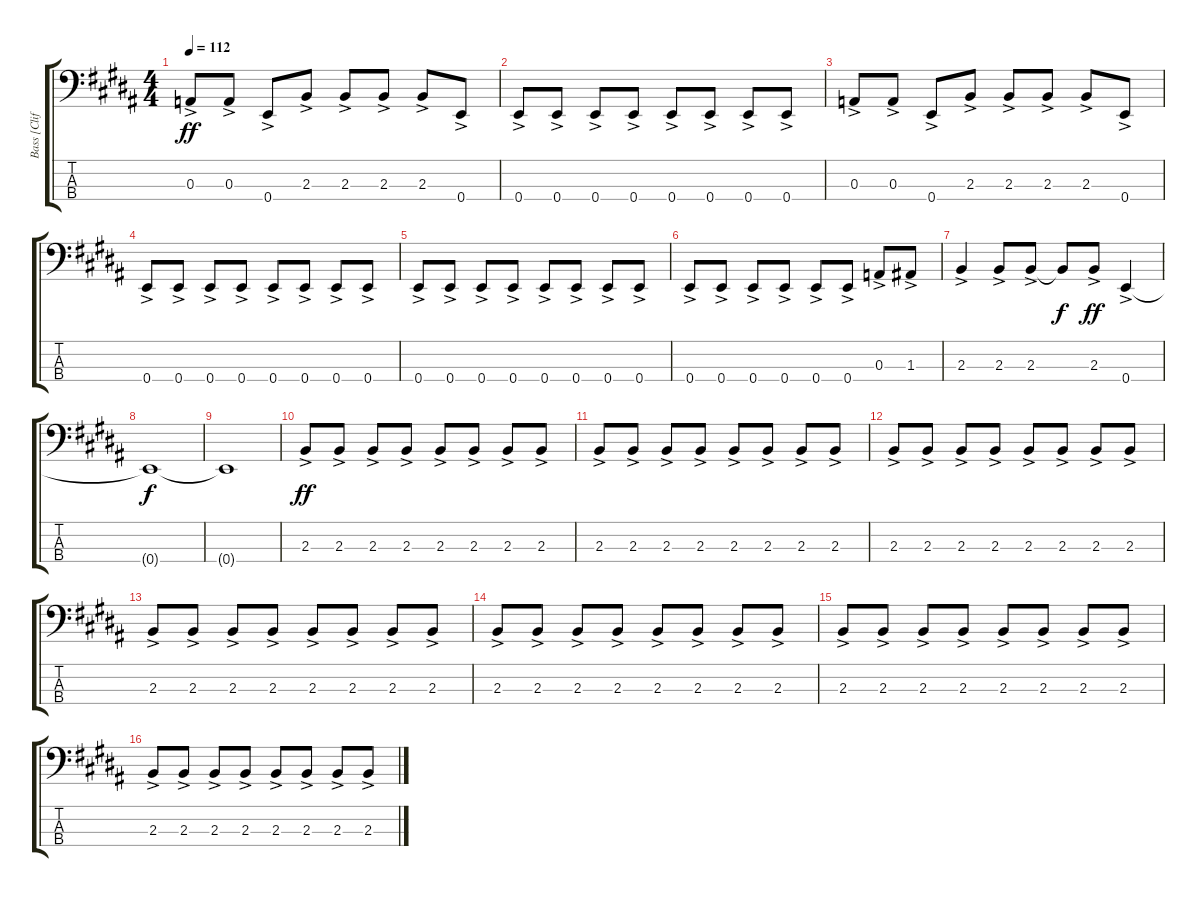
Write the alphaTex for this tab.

\track ("Bass [Cliff]" "Bass [Clif") {instrument electricbassfinger}
\staff {score tabs}
\tuning (G2 D2 A1 E1) {hide}
\ts (4 4)
\tempo 112
\clef f4
\ks b
0.3{ac}.8{dy ff} 0.3{ac}.8 0.4{ac}.8 2.3{ac}.8 2.3{ac}.8 2.3{ac}.8 2.3{ac}.8 0.4{ac}.8 |
0.4{ac}.8 0.4{ac}.8 0.4{ac}.8 0.4{ac}.8 0.4{ac}.8 0.4{ac}.8 0.4{ac}.8 0.4{ac}.8 |
0.3{ac}.8 0.3{ac}.8 0.4{ac}.8 2.3{ac}.8 2.3{ac}.8 2.3{ac}.8 2.3{ac}.8 0.4{ac}.8 |
0.4{ac}.8 0.4{ac}.8 0.4{ac}.8 0.4{ac}.8 0.4{ac}.8 0.4{ac}.8 0.4{ac}.8 0.4{ac}.8 |
0.4{ac}.8 0.4{ac}.8 0.4{ac}.8 0.4{ac}.8 0.4{ac}.8 0.4{ac}.8 0.4{ac}.8 0.4{ac}.8 |
0.4{ac}.8 0.4{ac}.8 0.4{ac}.8 0.4{ac}.8 0.4{ac}.8 0.4{ac}.8 0.3{ac}.8 1.3{ac}.8 |
2.3{ac}.4 2.3{ac}.8 2.3{ac}.8 2.3{t}.8{dy f} 2.3{ac}.8{dy ff} 0.4{ac}.4 |
0.4{t}.1{dy f} |
0.4{t}.1 |
2.3{ac}.8{dy ff} 2.3{ac}.8 2.3{ac}.8 2.3{ac}.8 2.3{ac}.8 2.3{ac}.8 2.3{ac}.8 2.3{ac}.8 |
2.3{ac}.8 2.3{ac}.8 2.3{ac}.8 2.3{ac}.8 2.3{ac}.8 2.3{ac}.8 2.3{ac}.8 2.3{ac}.8 |
2.3{ac}.8 2.3{ac}.8 2.3{ac}.8 2.3{ac}.8 2.3{ac}.8 2.3{ac}.8 2.3{ac}.8 2.3{ac}.8 |
2.3{ac}.8 2.3{ac}.8 2.3{ac}.8 2.3{ac}.8 2.3{ac}.8 2.3{ac}.8 2.3{ac}.8 2.3{ac}.8 |
2.3{ac}.8 2.3{ac}.8 2.3{ac}.8 2.3{ac}.8 2.3{ac}.8 2.3{ac}.8 2.3{ac}.8 2.3{ac}.8 |
2.3{ac}.8 2.3{ac}.8 2.3{ac}.8 2.3{ac}.8 2.3{ac}.8 2.3{ac}.8 2.3{ac}.8 2.3{ac}.8 |
2.3{ac}.8 2.3{ac}.8 2.3{ac}.8 2.3{ac}.8 2.3{ac}.8 2.3{ac}.8 2.3{ac}.8 2.3{ac}.8
